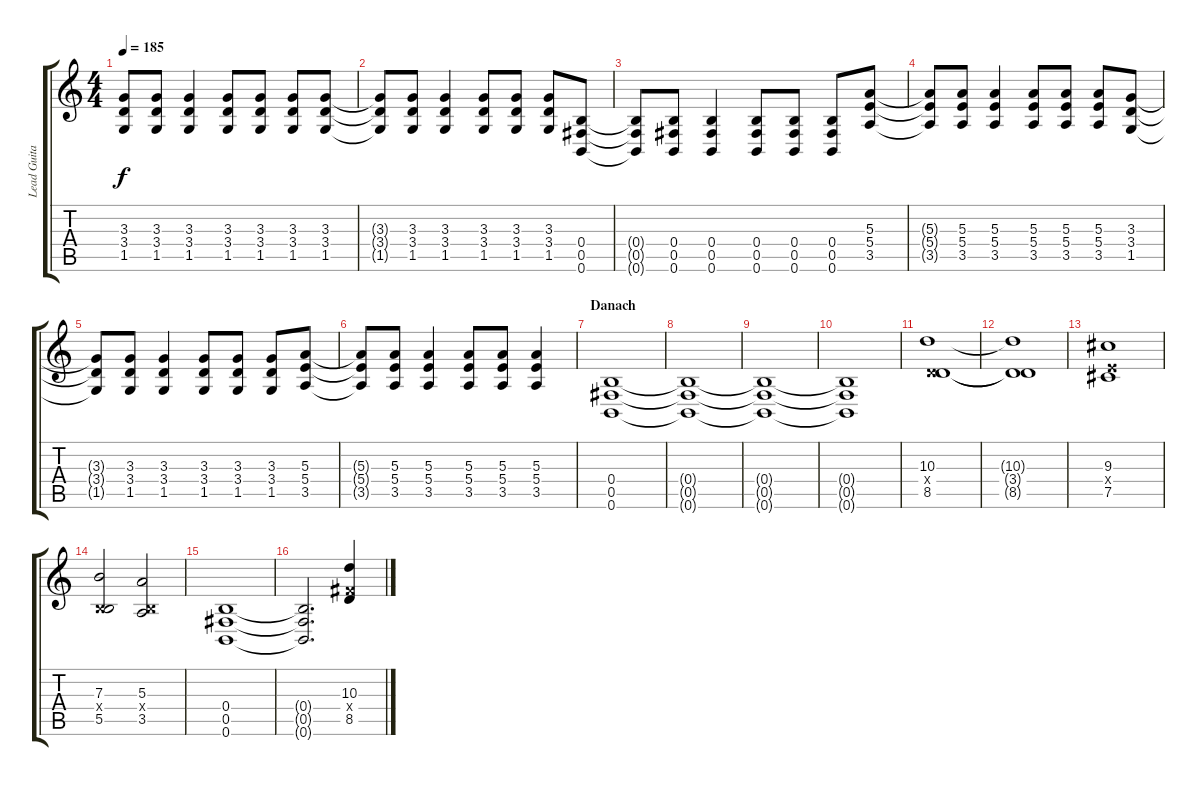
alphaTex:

\track ("Lead Guitar - Jona" "Lead Guita") {instrument distortionguitar}
\staff {score tabs}
\tuning (Db4 Ab3 E3 B2 Gb2 B1) {hide}
\ts (4 4)
\tempo 185
\clef g2
\ks c
(3.3{t} 3.4{t} 1.5{t}).8{dy f} (3.3 3.4 1.5).8 (3.3 3.4 1.5).4 (3.3 3.4 1.5).8 (3.3 3.4 1.5).8 (3.3 3.4 1.5).8 (3.3 3.4 1.5).8 |
(3.3{t} 3.4{t} 1.5{t}).8 (3.3 3.4 1.5).8 (3.3 3.4 1.5).4 (3.3 3.4 1.5).8 (3.3 3.4 1.5).8 (3.3 3.4 1.5).8 (0.4 0.5 0.6).8 |
(0.4{t} 0.5{t} 0.6{t}).8 (0.4 0.5 0.6).8 (0.4 0.5 0.6).4 (0.4 0.5 0.6).8 (0.4 0.5 0.6).8 (0.4 0.5 0.6).8 (5.3 5.4 3.5).8 |
(5.3{t} 5.4{t} 3.5{t}).8 (5.3 5.4 3.5).8 (5.3 5.4 3.5).4 (5.3 5.4 3.5).8 (5.3 5.4 3.5).8 (5.3 5.4 3.5).8 (3.3 3.4 1.5).8 |
(3.3{t} 3.4{t} 1.5{t}).8 (3.3 3.4 1.5).8 (3.3 3.4 1.5).4 (3.3 3.4 1.5).8 (3.3 3.4 1.5).8 (3.3 3.4 1.5).8 (5.3 5.4 3.5).8 |
(5.3{t} 5.4{t} 3.5{t}).8 (5.3 5.4 3.5).8 (5.3 5.4 3.5).4 (5.3 5.4 3.5).8 (5.3 5.4 3.5).8 (5.3 5.4 3.5).4 |
\section ("" "Danach")
(0.4 0.5 0.6).1 |
(0.4{t} 0.5{t} 0.6{t}).1 |
(0.4{t} 0.5{t} 0.6{t}).1 |
(0.4{t} 0.5{t} 0.6{t}).1 |
(10.3 3.4{x} 8.5).1 |
(10.3{t} 3.4{t} 8.5{t}).1 |
(9.3 5.4{x} 7.5).1 |
(7.3 0.4{x} 5.5).2 (5.3 0.4{x} 3.5).2 |
(0.4 0.5 0.6).1 |
(0.4{t} 0.5{t} 0.6{t}).2{d} (10.3 7.4{x} 8.5).4
